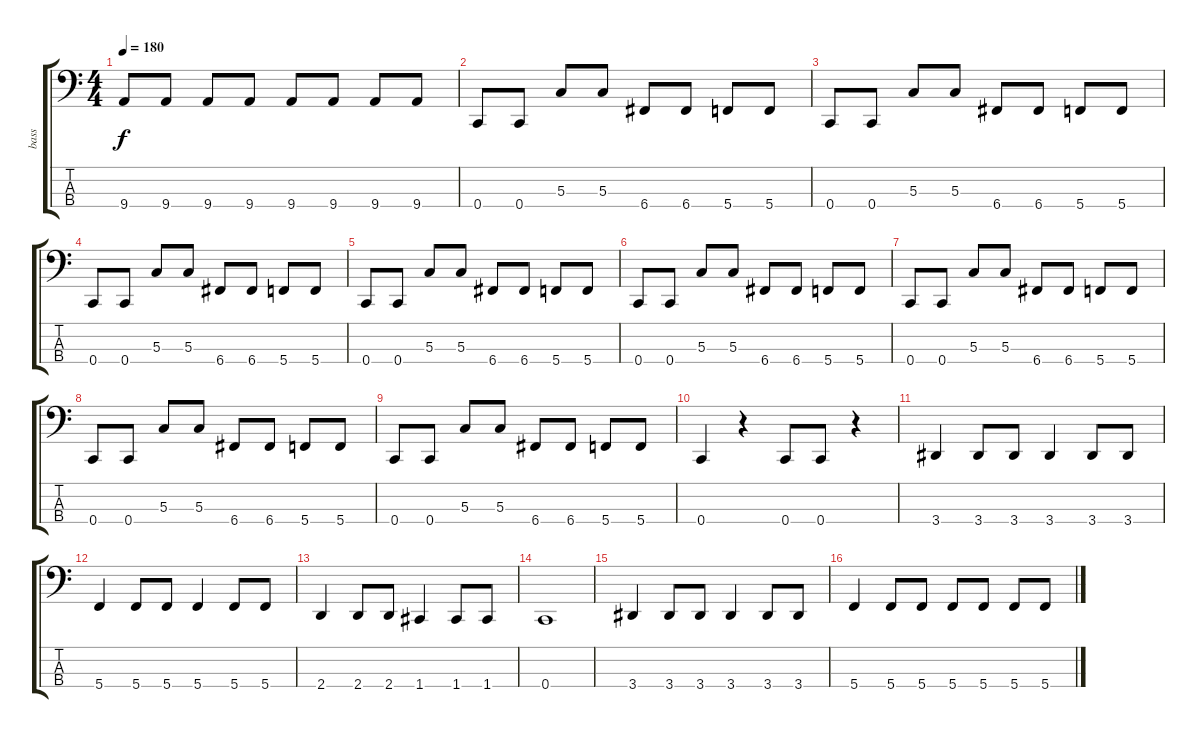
\track ("bass" "bass") {instrument electricbasspick}
\staff {score tabs}
\tuning (F2 C2 G1 C1) {hide}
\ts (4 4)
\tempo 180
\clef f4
\ks c
9.4.8{dy f} 9.4.8 9.4.8 9.4.8 9.4.8 9.4.8 9.4.8 9.4.8 |
0.4.8 0.4.8 5.3.8 5.3.8 6.4.8 6.4.8 5.4.8 5.4.8 |
0.4.8 0.4.8 5.3.8 5.3.8 6.4.8 6.4.8 5.4.8 5.4.8 |
0.4.8 0.4.8 5.3.8 5.3.8 6.4.8 6.4.8 5.4.8 5.4.8 |
0.4.8 0.4.8 5.3.8 5.3.8 6.4.8 6.4.8 5.4.8 5.4.8 |
0.4.8 0.4.8 5.3.8 5.3.8 6.4.8 6.4.8 5.4.8 5.4.8 |
0.4.8 0.4.8 5.3.8 5.3.8 6.4.8 6.4.8 5.4.8 5.4.8 |
0.4.8 0.4.8 5.3.8 5.3.8 6.4.8 6.4.8 5.4.8 5.4.8 |
0.4.8 0.4.8 5.3.8 5.3.8 6.4.8 6.4.8 5.4.8 5.4.8 |
0.4.4 r.4 0.4.8 0.4.8 r.4 |
3.4.4 3.4.8 3.4.8 3.4.4 3.4.8 3.4.8 |
5.4.4 5.4.8 5.4.8 5.4.4 5.4.8 5.4.8 |
2.4.4 2.4.8 2.4.8 1.4.4 1.4.8 1.4.8 |
0.4.1 |
3.4.4 3.4.8 3.4.8 3.4.4 3.4.8 3.4.8 |
5.4.4 5.4.8 5.4.8 5.4.8 5.4.8 5.4.8 5.4.8
